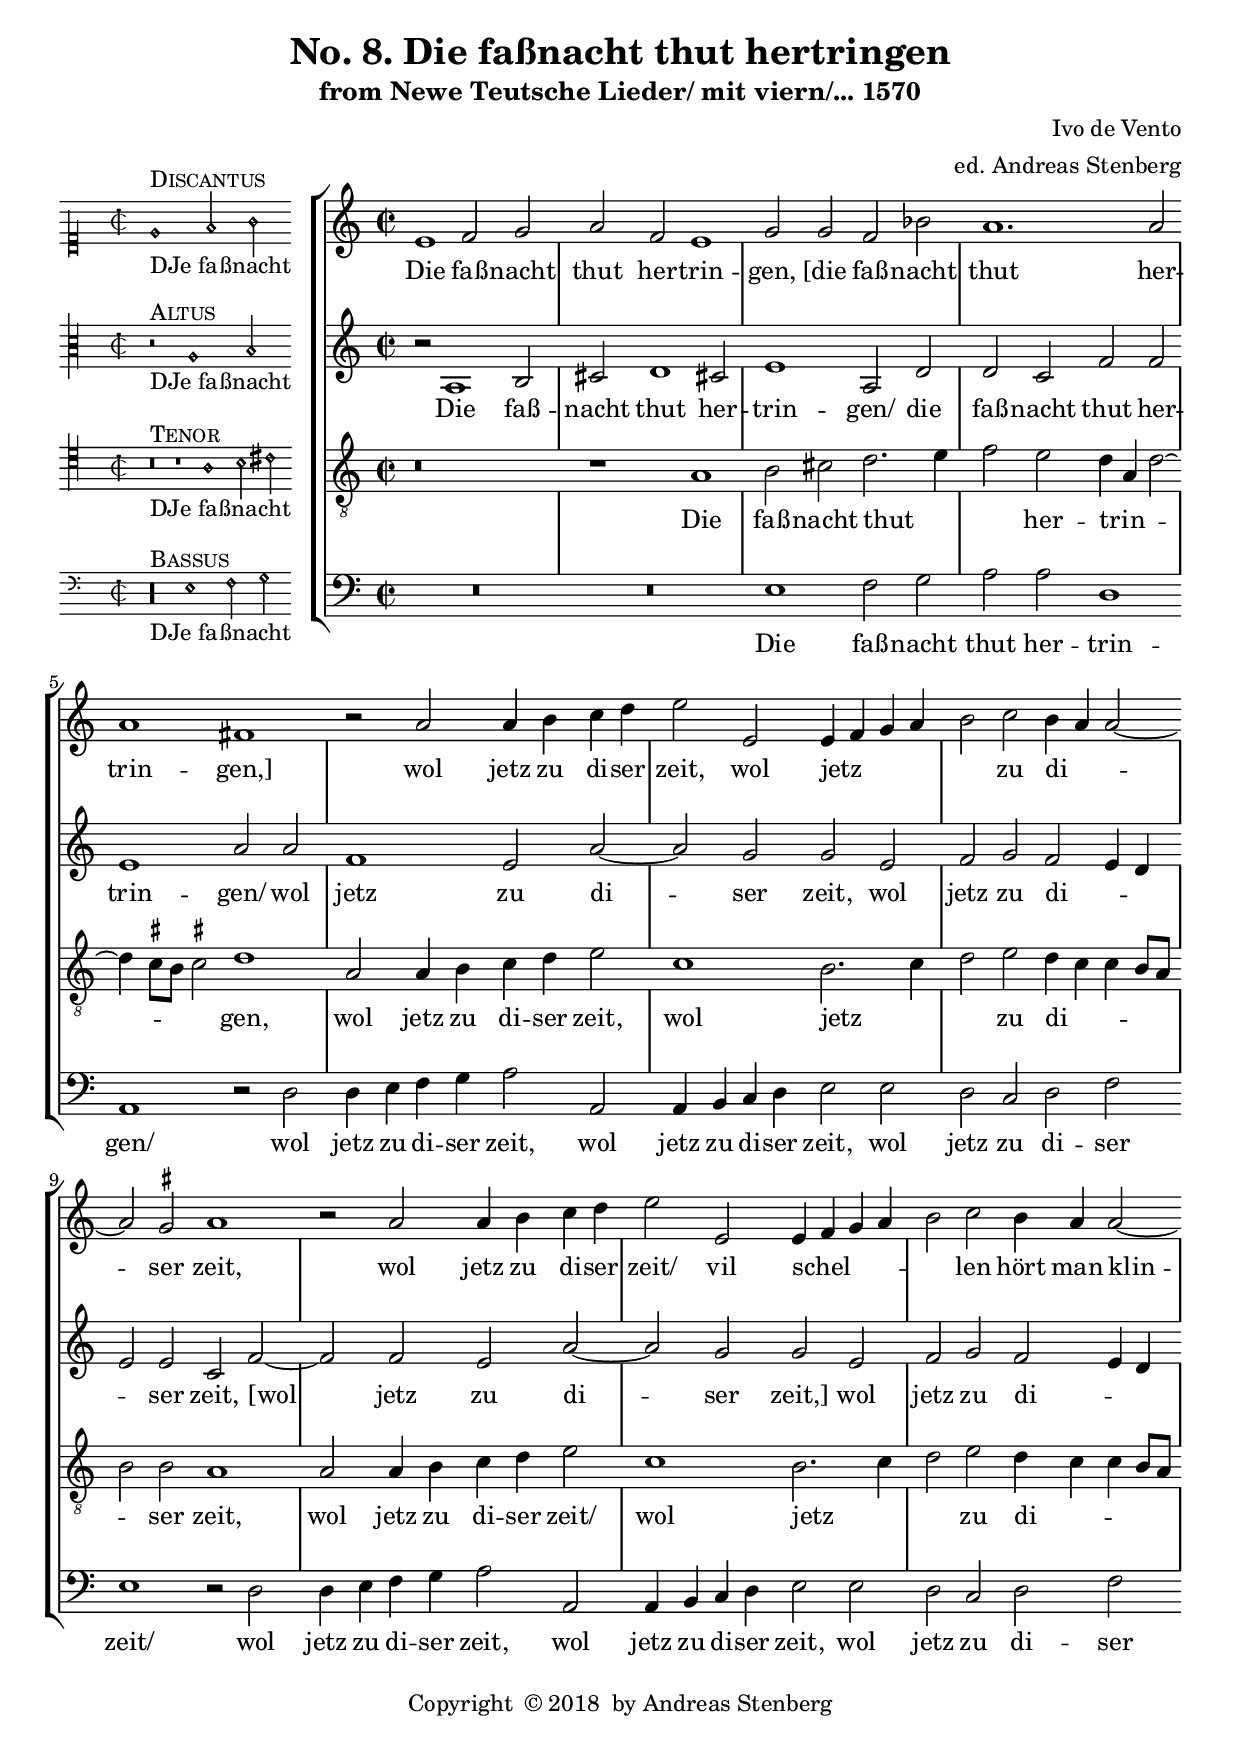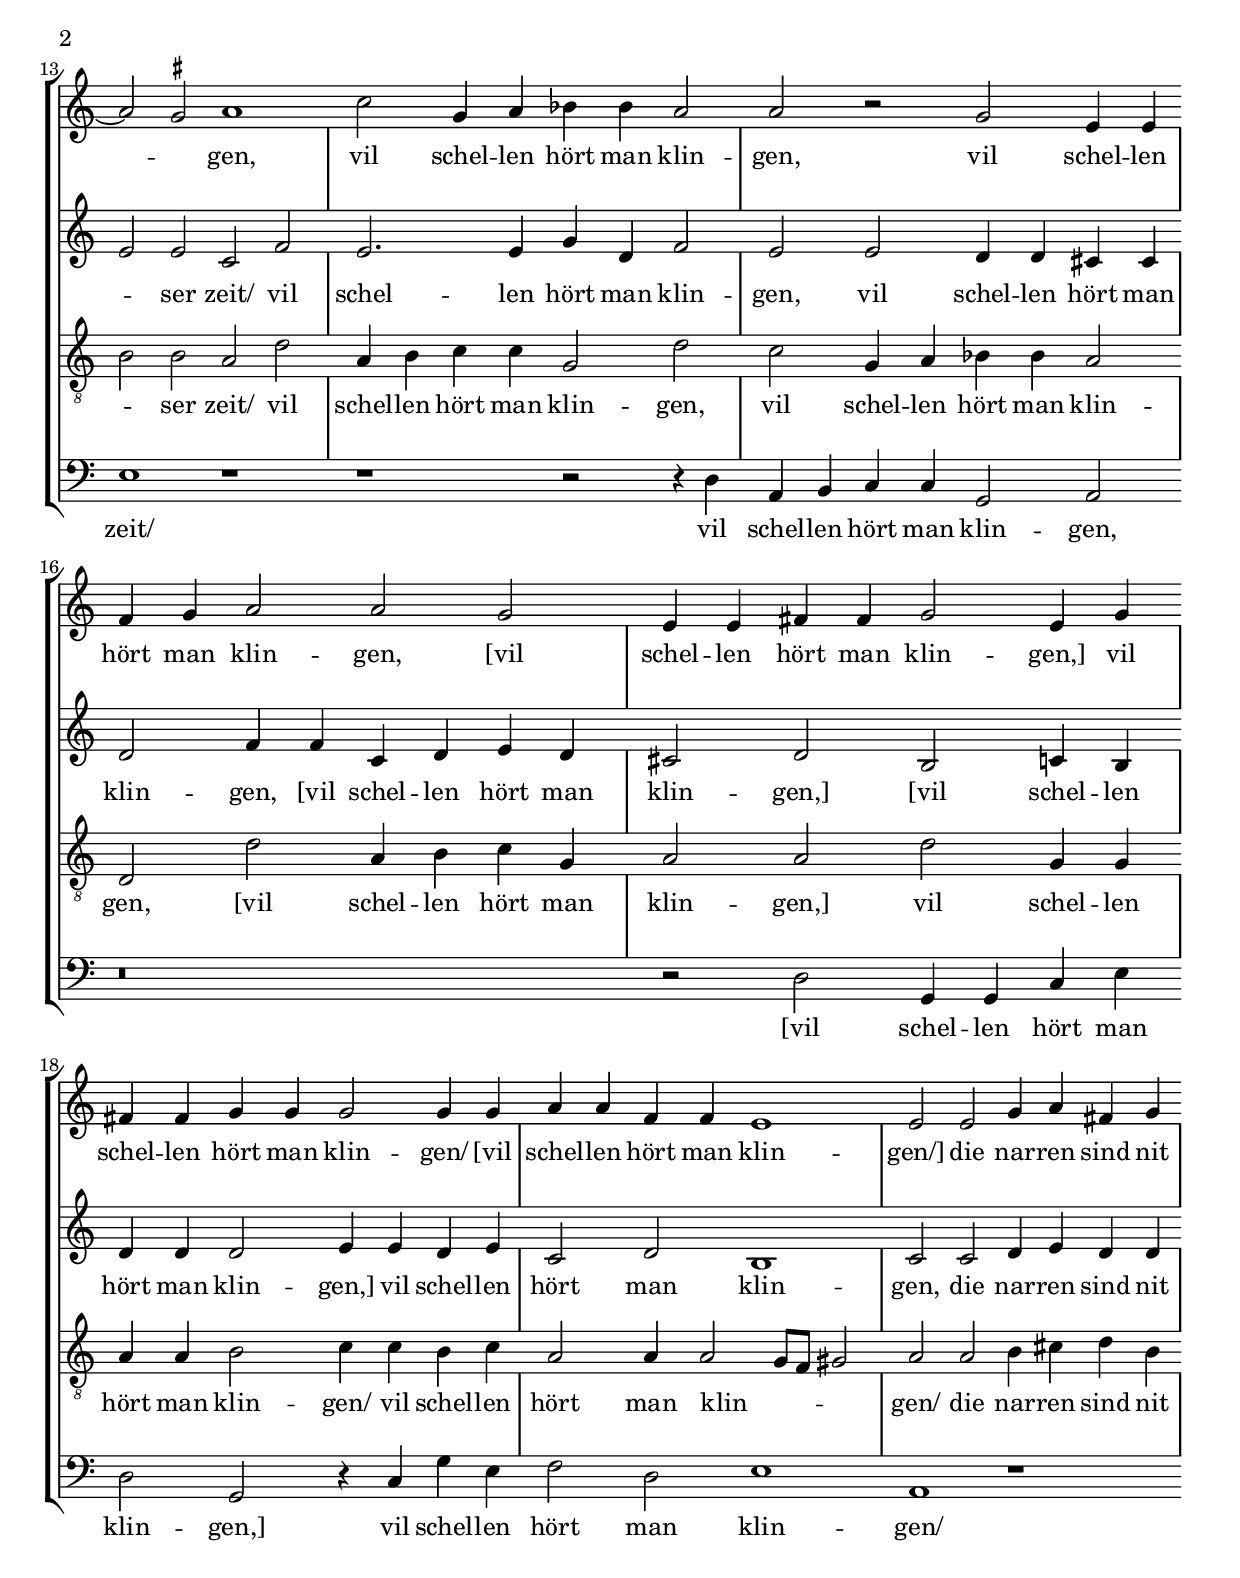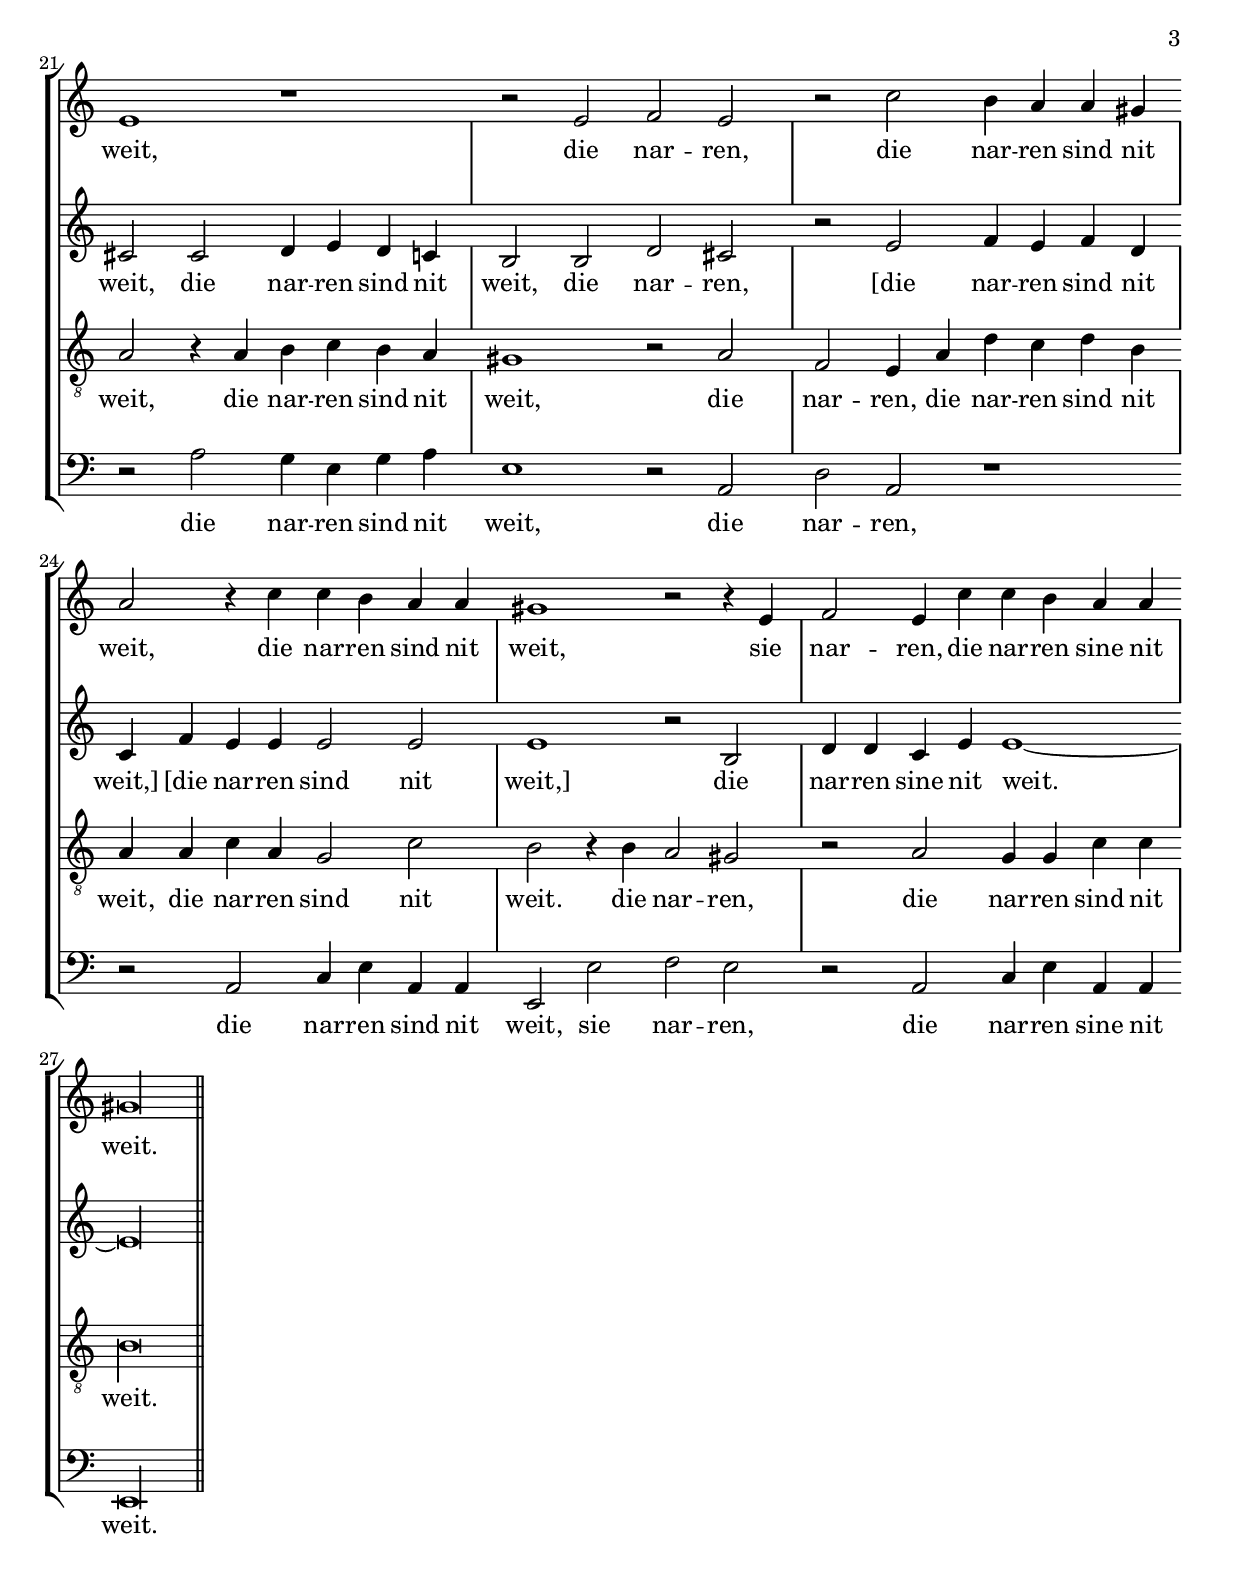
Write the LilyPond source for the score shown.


%%%%%%%%%%%%%%%%%%%%%%%%%%%%%%%%%%%%%%%%%%%%%%%%%%%%%%%%%%%%%%%%%%%
% This is a template based on the usual four part choir templater %
% where the voices have common lyrics at the the start but split  %
% to separate lyrics after a while.				  %
% This template is modyfied by AS from the one in the lilypond    %
% documentation.						  %
% This template is to be used for instance for fairly simple      %
% settings where the stanzas are set homophonicaly but twhere the %
% Chorus contains polyphony that require separate underlay for    %
% the different voices.						  %
%%%%%%%%%%%%%%%%%%%%%%%%%%%%%%%%%%%%%%%%%%%%%%%%%%%%%%%%%%%%%%%%%%%
\version "2.18.0"
\include "deutsch.ly"
ficta = \once \set suggestAccidentals =##t
\header {
  title = \markup {
    \center-column {
      "No. 8. Die faßnacht thut hertringen"
%      "Wann er zu nacht"
%      \vspace #0.5
    }
  }
  subtitle = "from Newe Teutsche Lieder/ mit viern/... 1570"
  composer = "Ivo de Vento"
  arranger = "ed. Andreas Stenberg"
  poet = ""
  meter =""
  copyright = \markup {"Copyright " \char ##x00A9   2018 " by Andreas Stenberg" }
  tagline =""
}
global = {
  \key c \major
}

sopMusic = \relative c' {

  \set Score.tempoHideNote = ##t
  \tempo 2 = 86
  \time 2/2
  \set Timing.measureLength = #(ly:make-moment 4/2)
  \override Staff.BarLine.transparent = ##t
 e1 f2 g2
 a2 f2 e1
 g2 g2 f2 b2
 a1. a2
 a1 fis1
 r2 a2 a4 h4 c4 d4					%% end of first line in orig.
 e2 e,2 e4\melisma f4 g4 a4
 h2\melismaEnd c2 h4\melisma a4 a2~
 a2\melismaEnd \ficta gis2 a1
 r2 a2 a4 h4 c4 d4
 e2 e,2 e4\melisma f4 g4 a4
 h2\melismaEnd c2					%% end of second line
 h4 a4 a2~\melisma
 a2 \ficta gis2\melismaEnd a1
 c2 g4 a4 b4 b4 a2
 a2 r2 g2 e4 e4
 f4 g4 a2 a2 g2
 e4 e4 fis4 fis4 g2 e4 g4						%% end of thrid line
 fis4 fis4 g4 g4 g2 g4 g4
 a4 a4 f4 f4 e1
 e2 e2 g4 a4 fis4 g4
 e1 r1
 r2 e2 f2 e2
 r2 c'2							%% end of fourth line
 h4 a4 a4 gis4
 a2 r4 c4 c4 h4 a4 a4
 gis1 r2 r4 e4
 f2 e4 c'4 c4 h4 a4 a4
 \cadenzaOn
 gis\longa
 \revert Staff.BarLine.transparent
  \bar "||"
}
sopWords = \lyricmode {
  Die faß -- nacht thut her -- trin -- gen,
  [die faß -- nacht thut her -- trin -- gen,]
  wol jetz zu di -- ser zeit,
  wol jetz zu di -- ser zeit,
  wol jetz zu di -- ser zeit/
  vil schel -- len hört man klin -- gen,
  vil schel -- len hört man klin -- gen,
  vil schel -- len hört man klin -- gen,
  [vil schel -- len hört man klin -- gen,]
  vil schel -- len hört man klin -- gen/
  [vil schel -- len hört man klin -- gen/]
  die nar -- ren sind nit weit,
  die nar -- ren,
  die nar -- ren sind nit weit,
  die nar -- ren sind nit weit,
  sie nar -- ren,
  die nar -- ren sine nit weit.
}
altoMusic = \relative c' {
  \override Staff.BarLine.transparent = ##t
  r2 a1 h2
  cis2 d1 cis!2
  e1 a,2 d2
  d2 c2 f2 f2
  e1 a2 a2
  f1							%% end of first line in orig.
  e2 a2~
  a2 g2 g2 e2
  f2 g2  f2\melisma e4 d4
  e2\melismaEnd e2 c2 f2~
  f2 f2 e2 a2~
  a2 g2 g2 e2						%% end of second line
  f2 g2  f2\melisma e4 d4
  e2\melismaEnd e2 c2 f2
  e2. e4 g4 d4 f2
  e2 e2 d4 d4 cis4 cis4					%% end of third line
  d2 f4 f4 c4 d4 e4 d4
  cis2 d2 h2 c4 h4
  d4 d4 d2 e4 e4 d4 e4
  c2 d2 h1
  c2 c2 d4 e4 d4 d4					%% end of fourth line
  cis2 cis2 d4 e4 d4 c4
  h2 h2 d2 cis2
  r2 e2 f4 e4 f4 d4
  c4 f4 e4 e4 e2 e2
  e1 r2 h2
  d4 d4 c4 e4 e1~
  \cadenzaOn
  e\longa
  \revert Staff.BarLine.transparent
}
altoWords = \lyricmode {
  Die faß -- nacht thut her -- trin -- gen/
  die faß -- nacht thut her -- trin -- gen/
  wol jetz zu di -- ser zeit,
  wol jetz zu di -- ser zeit,
  [wol jetz zu di -- ser zeit,]
  wol jetz zu di -- ser zeit/
  vil schel -- len hört man klin -- gen,
  vil schel -- len hört man klin -- gen,
  [vil schel -- len hört man klin -- gen,]
  [vil schel -- len hört man klin -- gen,]
  vil schel -- len hört man klin -- gen,
  die nar -- ren sind nit weit,
  die nar -- ren sind nit weit,
  die nar -- ren,
  [die nar -- ren sind nit weit,]
  [die nar -- ren sind nit weit,]
  die nar -- ren sine nit weit.
}
tenorMusic = \relative c' {
  \clef "treble_8"
  \override Staff.BarLine.transparent = ##t
   r\breve
   r1 a1
   h2 cis2 d2.\melisma e4
   f2\melismaEnd e2 d4\melisma a4 d2~
   d4 \ficta cis8 h8 \ficta cis!2\melismaEnd d1						%% end of first line in orig.
   a2 a4 h4 c4 d4 e2
   c1 h2.\melisma c4
   d2\melismaEnd e2 d4\melisma c4c4 h8 a8
   h2\melismaEnd h2 a1
   a2 a4 h4								%% end of second line
   c4 d4 e2
   c1 h2.\melisma c4
   d2\melismaEnd e2 d4\melisma c4 c4 h8 a8
   h2\melismaEnd h2 a2 d2
   a4 h4 c4 c4								%% end of third line
   g2 d'2
   c2 g4 a4 b4 b4 a2
   d,2 d'2 a4 h4 c4 g4
   a2 a2 d2 g,4 g4							%% end of fourth line
   a4 a4 h2 c4 c4 h4 c4
   a2 a4 a2\melisma g8 f8 gis2\melismaEnd
   a2 a2 h4 cis4 d4 h4							%% end of fifth line and first page
   a2 r4 a4 h4 c4 h4 a4
   gis1 r2 a2
   f2 e4 a4 d4 c4 d4 h4
   a4 a4 c4 a4								%% end of sixth line (first on second page)
   g2 c2
   h2 r4 h4 a2 gis2
   r2 a2 g4 g4 c4 c4
   \cadenzaOn
   h\longa
 \revert Staff.BarLine.transparent
}
tenorWords = \lyricmode {
  Die faß -- nacht thut her -- trin -- gen,
  wol jetz zu di -- ser zeit,
  wol jetz zu di -- ser zeit,
  wol jetz zu di -- ser zeit/
  wol jetz zu di -- ser zeit/
  vil schel -- len hört man klin -- gen,
  vil schel -- len hört man klin -- gen,
  [vil schel -- len hört man klin -- gen,]
  vil schel -- len hört man klin -- gen/
  vil schel -- len hört man klin -- gen/
  die nar -- ren sind nit weit,
  die nar -- ren sind nit weit,
  die nar -- ren,
  die nar -- ren sind nit weit,
  die nar -- ren sind nit weit.
  die nar -- ren,
  die nar -- ren sind nit weit.
}
bassMusic = \relative c {
  \override Staff.BarLine.transparent = ##t
  R\breve*2
  e1 f2 g2
  a2 a2 d,1
  a1 r2 d2
  d4 e4 f4 g4 a2 a,2							%% end of first line in orig.
  a4 h4 c4 d4 e2 e2
  d2 c2 d2 f2
  e1 r2 d2
  d4 e4 f4 g4 a2 a,2
  a4 h4 c4 d4								%% end of second line
  e2 e2
  d2 c2 d2 f2
  e1 r1
  r1 r2 r4 d4
  a4 h4 c4 c4 g2 a2
  r\breve
  r2 d2									%% end of third line
  g,4 g4 c4 e4
  d2 g,2 r4 c4 g'4 e4
  f2 d2 e1
  a,1 r1
  r2 a'2 g4 e4 g4 a4							%% end of fourth line
  e1 r2 a,2
  d2 a2 r1
  r2 a2 c4 e4 a,4 a4
  e2 e'2 f2 e2
  r2 a,2 c4 e4 a,4 a4
  \cadenzaOn
  e\longa
  \revert Staff.BarLine.transparent
}
bassWords = \lyricmode {
  Die faß -- nacht thut her -- trin -- gen/
  wol jetz zu di -- ser zeit,
  wol jetz zu di -- ser zeit,
  wol jetz zu di -- ser zeit/
  wol jetz zu di -- ser zeit,
  wol jetz zu di -- ser zeit,
  wol jetz zu di -- ser zeit/
  vil schel -- len hört man klin -- gen,
  [vil schel -- len hört man klin -- gen,]
  vil schel -- len hört man klin -- gen/
  die nar -- ren sind nit weit,
  die nar -- ren,
  die nar -- ren sind nit weit,
  sie nar -- ren,
  die nar -- ren sine nit weit.
}
incipitDiscantus = \markup {
  \score {
    {
      %      \set Staff.instrumentName = #"Tenor "
      \override NoteHead.style = #'neomensural
      \override Rest.style = #'neomensural
      \override Staff.TimeSignature.style = #'mensural
      \cadenzaOn
      \clef "petrucci-c1"
      \key c \major
      \time 2/2

      e'1 ^\markup { \smallCaps"Discantus"} _"DJe faßnacht"
      f'2 g'2
    }
    \layout {
      \context {
        \Voice
        \remove "Ligature_bracket_engraver"
        \consists "Mensural_ligature_engraver"
      }
      line-width = 4.5\cm
    }
  }
}


incipitAltus = \markup {
  \score {
    {
      %      \set Staff.instrumentName = #"Tenor "
      \override NoteHead.style = #'neomensural
      \override Rest.style = #'neomensural
      \override Staff.TimeSignature.style = #'mensural
      \cadenzaOn
      \clef "petrucci-c3"
      \key c \major
      \time 2/2
      r2^\markup \smallCaps"Altus"_"DJe faßnacht"
      a1 h2
    }
    \layout {
      \context {
        \Voice
        \remove "Ligature_bracket_engraver"
        \consists "Mensural_ligature_engraver"
      }
      line-width = 4.5\cm
    }
  }
}


incipitTenor = \markup {
  \score {
    {
      %      \set Staff.instrumentName = #"Tenor "
      \override NoteHead.style = #'neomensural
      \override Rest.style = #'neomensural
      \override Staff.TimeSignature.style = #'mensural
      \cadenzaOn
      \clef "petrucci-c4"
      \key c \major
      \time 2/2
      r\breve ^\markup \smallCaps"Tenor" _"DJe faßnacht"
      r1 a1 h2 cis'2
    }
    \layout {
      \context {
        \Voice
        \remove "Ligature_bracket_engraver"
        \consists "Mensural_ligature_engraver"
      }
      line-width = 5.0\cm
    }
  }
}
#(append! supported-clefs '(("mensural-f3" . ("clefs.mensural.f" 0 0))))

incipitBassus = \markup {
  \score {
    {
      %      \set Staff.instrumentName = #"Tenor "
      \override NoteHead.style = #'neomensural
      \override Rest.style = #'neomensural
      \override Staff.TimeSignature.style = #'mensural
      \cadenzaOn
      \clef "mensural-f"
      \key c \major
      \time 2/2
      r\longa^\markup \smallCaps"Bassus"_"DJe faßnacht"
      e1 f2 g2
    }
    \layout {
      \context {
        \Voice
        \remove "Ligature_bracket_engraver"
        \consists "Mensural_ligature_engraver"
      }
      line-width = 4.5\cm
    }
  }
}


\score {
  <<
    \new StaffGroup \with {
      \override VerticalAxisGroup.staff-staff-spacing = #'((basic-distance . 12))
    } <<
      \new Staff = treble <<
        \set Staff.instrumentName = \incipitDiscantus
        \new Voice = "sopranos" {
          \set  Staff.midiInstrument ="choir aahs"
          %	\voiceOne
          << \global \sopMusic >>
        }
      >>
      \new Lyrics = sopranos { s1 }

      \new Staff = "medius" <<
        \set Staff.instrumentName = \incipitAltus

        \new Voice = "altos" {
          %	\voiceTwo
          \set  Staff.midiInstrument ="choir aahs"
          << \global \altoMusic >>
        }
      >>

      \new Lyrics = "altos" { s1 }
      \new Staff = tenors <<
        \set Staff.instrumentName = \incipitTenor

        \clef "treble"
        \new Voice = "tenors" {
          \set  Staff.midiInstrument ="choir aahs"
          %	\voiceOne
          << \global \tenorMusic >>
        }
      >>
      \new Lyrics = "tenors" { s1 }

      \new Staff ="basses" {
        \set Staff.instrumentName = \incipitBassus

        \new Voice = "basses" {
          \set  Staff.midiInstrument ="choir aahs"
          \clef "bass"
          %	\voiceTwo
          << \global \bassMusic >>
        }
      }
    >>
    \new Lyrics = basses { s1 }

    \context Lyrics = sopranos \lyricsto sopranos \sopWords
    \context Lyrics = altos \lyricsto altos \altoWords
    \context Lyrics = tenors \lyricsto tenors \tenorWords
    \context Lyrics = basses \lyricsto basses \bassWords
  >>
  \layout {
    \context {
      \Score
      % no bars in staves
      %      \override BarLine.transparent = ##t

    }
    % the next three instructions keep the lyrics between the bar lines
    \context {
      \Lyrics
      \consists "Bar_engraver"
      \override BarLine.transparent = ##t
    }
    \context {
      \StaffGroup
      \consists "Separating_line_group_engraver"
    }
    \context {
      \Voice
      % no slurs
      \override Slur.transparent = ##t
      % Comment in the below "\remove" command to allow line
      % breaking also at those barlines where a note overlaps
      % into the next bar.  The command is commented out in this
      % short example score, but especially for large scores, you
      % will typically yield better line breaking and thus improve
      % overall spacing if you comment in the following command.
      %\remove "Forbid_line_break_engraver"
    }
    indent = 4.5\cm
  }

}
\score {
  <<
    \new StaffGroup <<
      \new Staff = treble <<
        \set Staff.instrumentName = \incipitDiscantus
        \new Voice = "sopranos" {
          \set  Staff.midiInstrument ="choir aahs"
          %	\voiceOne
          << \global \sopMusic >>
        }
      >>
      \new Lyrics = sopranos { s1 }

      \new Staff = "medius" <<
        \set Staff.instrumentName = \incipitAltus

        \new Voice = "altos" {
          %	\voiceTwo
          \set  Staff.midiInstrument ="choir aahs"
          << \global \altoMusic >>
        }
      >>

      \new Lyrics = "altos" { s1 }
      \new Staff = tenors <<
        \set Staff.instrumentName = \incipitTenor

        \clef "treble"
        \new Voice = "tenors" {
          \set  Staff.midiInstrument ="choir aahs"
          %	\voiceOne
          << \global \tenorMusic >>
        }
      >>
      \new Lyrics = "tenors" { s1 }

      \new Staff ="basses" {
        \set Staff.instrumentName = \incipitBassus

        \new Voice = "basses" {
          \set  Staff.midiInstrument ="choir aahs"
          \clef "G_8"
          %	\voiceTwo
          << \global \bassMusic >>
        }
      }
    >>
    \new Lyrics = basses { s1 }

    \context Lyrics = sopranos \lyricsto sopranos \sopWords
    \context Lyrics = altos \lyricsto altos \altoWords
    \context Lyrics = tenors \lyricsto tenors \tenorWords
    \context Lyrics = basses \lyricsto basses \bassWords
  >>
  \midi {}
}
\paper {
  ragged-bottom = ##t
  ragged-last-bottom = ##t
  ragged-last = ##t
}

%{
convert-ly.py (GNU LilyPond) 2.18.2  convert-ly.py: Processing `'...
Applying conversion: 2.15.7, 2.15.9, 2.15.10, 2.15.16, 2.15.17,
2.15.18, 2.15.19, 2.15.20, 2.15.25, 2.15.32, 2.15.39, 2.15.40,
2.15.42, 2.15.43, 2.16.0, 2.17.0, 2.17.4, 2.17.5, 2.17.6, 2.17.11,
2.17.14, 2.17.15, 2.17.18, 2.17.19, 2.17.20, 2.17.25, 2.17.27,
2.17.29, 2.17.97, 2.18.0
%}
